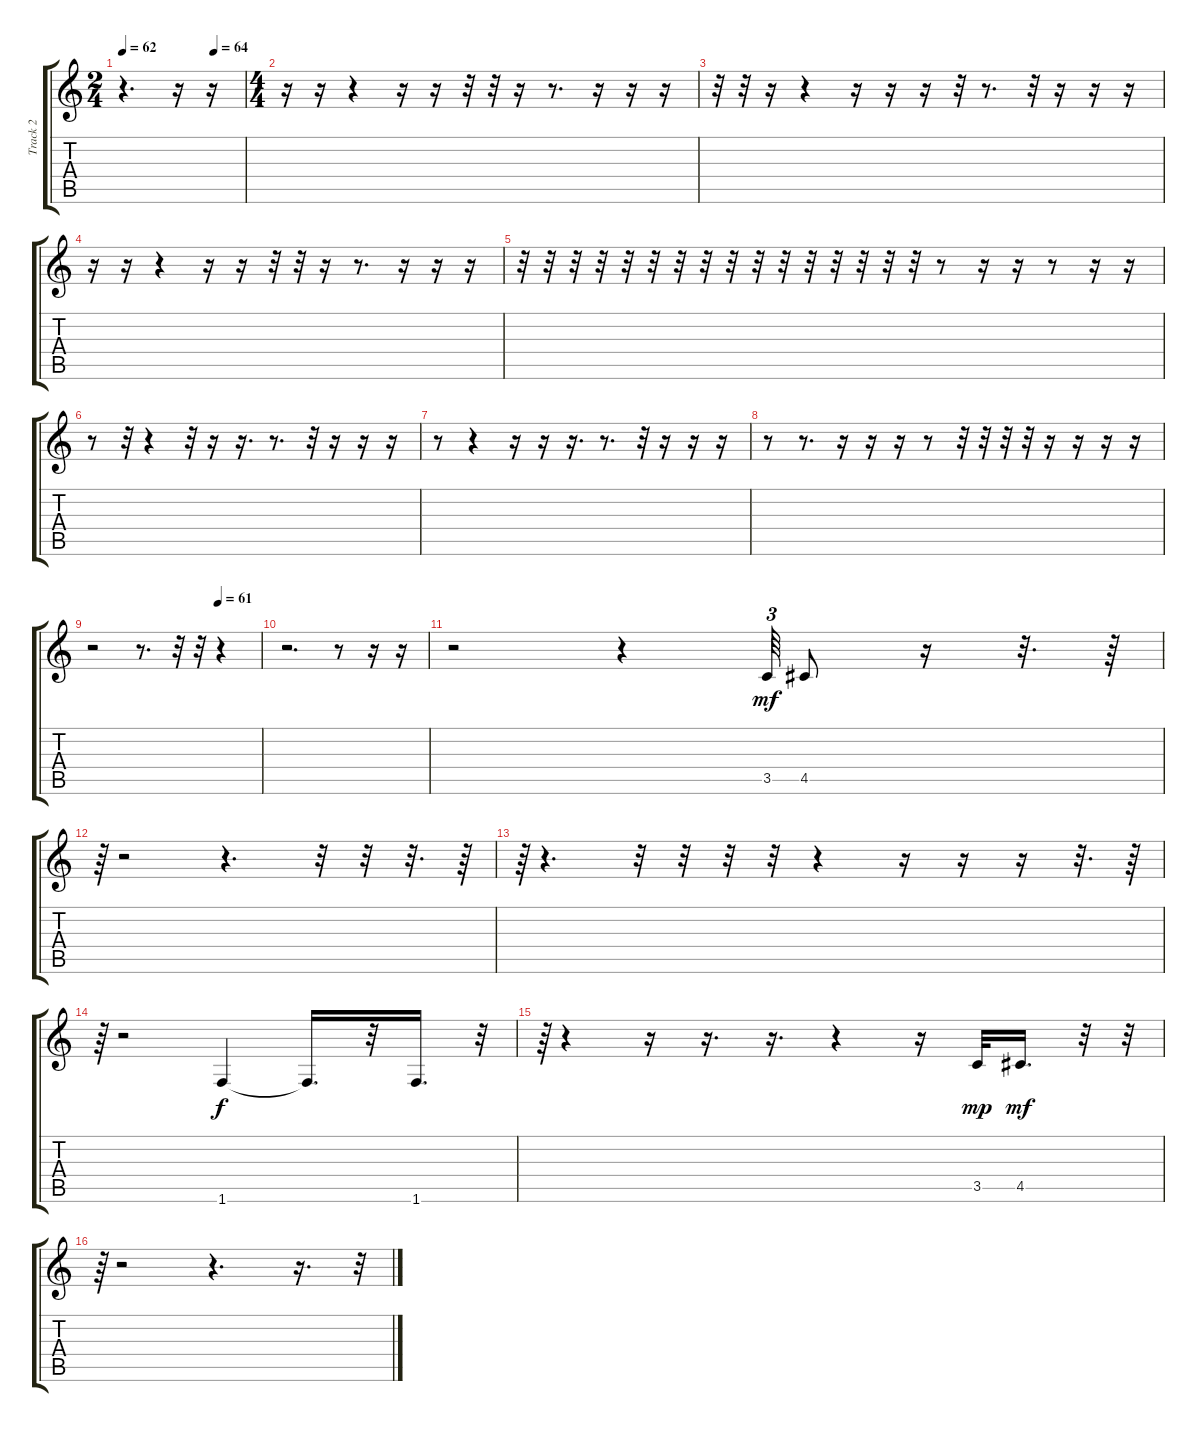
\track ("Track 2" "Track 2") {instrument electricbassfinger}
\staff {score tabs}
\tuning (E4 B3 G3 D3 A2 E2) {hide}
\ts (2 4)
\tempo 62
\tempo (64 0.75)
\clef g2
\ks c
r.4{d dy f} r.16 r.16 |
\ts (4 4)
r.16 r.16 r.4 r.16 r.16 r.32 r.32 r.16 r.8{d} r.16 r.16 r.16 |
r.32 r.32 r.16 r.4 r.16 r.16 r.16 r.32 r.8{d} r.32 r.16 r.16 r.16 |
r.16 r.16 r.4 r.16 r.16 r.32 r.32 r.16 r.8{d} r.16 r.16 r.16 |
r.32 r.32 r.32 r.32 r.32 r.32 r.32 r.32 r.32 r.32 r.32 r.32 r.32 r.32 r.32 r.32 r.8 r.16 r.16 r.8 r.16 r.16 |
r.8 r.32 r.4 r.32 r.16 r.16{d} r.8{d} r.32 r.16 r.16 r.16 |
r.8 r.4 r.16 r.16 r.16{d} r.8{d} r.32 r.16 r.16 r.16 |
r.8 r.8{d} r.16 r.16 r.16 r.8 r.32 r.32 r.32 r.32 r.16 r.16 r.16 r.16 |
\tempo (61 0.75)
r.2 r.8{d} r.32 r.32 r.4 |
r.2{d} r.8 r.16 r.16 |
r.2 r.4 3.5.64{tu (3 2) dy mf} 4.5.8 r.16 r.32{d} r.64 |
r.64{tu (3 2)} r.2 r.4{d} r.32 r.32 r.32{d} r.64 |
r.64{tu (3 2)} r.4{d} r.32 r.32 r.32 r.32 r.4 r.16 r.16 r.16 r.32{d} r.64 |
r.64{tu (3 2)} r.2 1.6.4{dy f} 1.6{t}.16{d} r.32 1.6.16{d} r.32{tu (3 2)} |
r.64{tu (3 2)} r.4 r.16 r.16{d} r.16{d} r.4 r.16 3.5.32{dy mp} 4.5.16{d dy mf} r.32 r.32{tu (3 2)} |
r.64{tu (3 2)} r.2 r.4{d} r.16{d} r.32{tu (3 2)}
